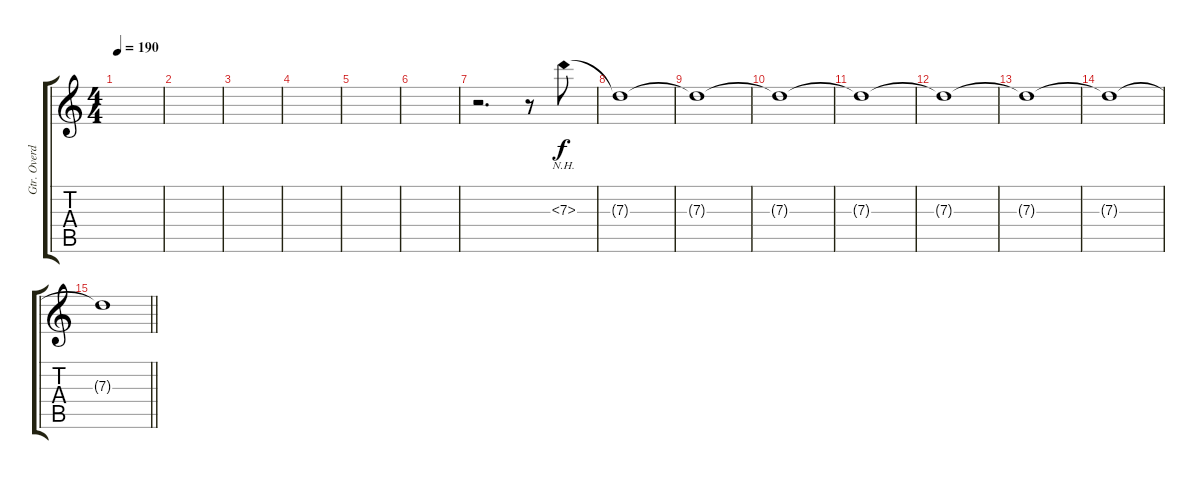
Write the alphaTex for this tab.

\track ("Gtr. Overdub 1" "Gtr. Overd") {instrument distortionguitar}
\staff {score tabs}
\tuning (E4 B3 G3 D3 A2 D2) {hide}
\ts (4 4)
\tempo 190
\clef g2
\ks c
|
|
|
|
|
|
r.2{d} r.8 7.3{nh}.8 |
7.3{t}.1 |
7.3{t}.1 |
7.3{t}.1 |
7.3{t}.1 |
7.3{t}.1 |
7.3{t}.1 |
7.3{t}.1 |
\barLineRight lightlight
7.3{t}.1
